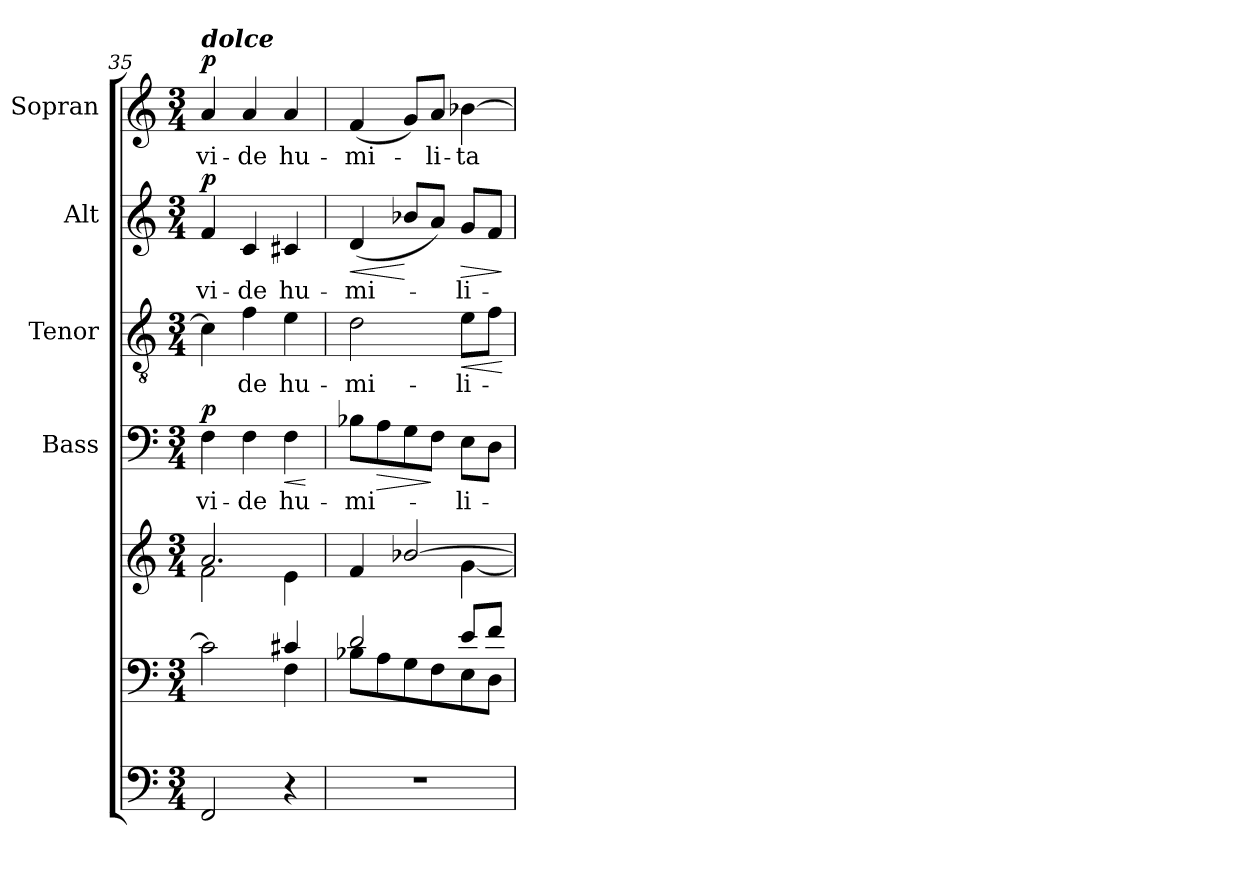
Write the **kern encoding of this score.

**kern	**kern	**kern	**kern	**text	**dynam	**kern	**text	**dynam	**kern	**text	**dynam	**kern	**text	**dynam
*part6	*part5	*part5	*part4	*part4	*part4	*part3	*part3	*part3	*part2	*part2	*part2	*part1	*part1	*part1
*staff7	*staff6	*staff5	*staff4	*staff4	*staff4	*staff3	*staff3	*staff3	*staff2	*staff2	*staff2	*staff1	*staff1	*staff1
*	*	*	*I"Bass	*	*	*I"Tenor	*	*	*I"Alt	*	*	*I"Sopran	*	*
*	*	*	*I'B.	*	*	*I'T.	*	*	*I'A.	*	*	*I'S.	*	*
*clefF4	*clefF4	*clefG2	*clefF4	*	*	*clefGv2	*	*	*clefG2	*	*	*clefG2	*	*
*k[]	*k[]	*k[]	*k[]	*	*	*k[]	*	*	*k[]	*	*	*k[]	*	*
*C:	*C:	*C:	*C:	*	*	*C:	*	*	*C:	*	*	*C:	*	*
*M3/4	*M3/4	*M3/4	*M3/4	*	*	*M3/4	*	*	*M3/4	*	*	*M3/4	*	*
=35	=35	=35	=35	=35	=35	=35	=35	=35	=35	=35	=35	=35	=35	=35
*	*^	*^	*	*	*	*	*	*	*	*	*	*	*	*
!	!	!	!	!	!	!	!	!	!	!	!	!	!	!LO:TX:a:Bi:t=dolce	!	!
!	!	!	!	!	!	!LO:LY:b	!LO:DY:a	!	!	!	!	!LO:LY:b	!LO:DY:a	!	!LO:LY:b	!LO:DY:a
2FF/	2c\]	2ryy	2.a/	2f\	4F\	vi-	p	4c\]	.	.	4f/	vi-	p	4a/	vi-	p
!	!	!	!	!	!	!LO:LY:b	!	!	!LO:LY:b	!	!	!LO:LY:b	!	!	!LO:LY:b	!
.	.	.	.	.	4F\	-de	.	4f\	-de	.	4c/	-de	.	4a/	-de	.
!	!	!	!	!	!	!LO:LY:b	!LO:HP:b	!	!LO:LY:b	!	!	!LO:LY:b	!	!	!LO:LY:b	!
4r	4c#X/	4F\	.	4e\	4F\	hu-	<	4e\	hu-	.	4c#X/	hu-	.	4a/	hu-	.
*	*v	*v	*	*	*	*	*	*	*	*	*	*	*	*	*	*
*	*	*v	*v	*	*	*	*	*	*	*	*	*	*	*	*
.	.	.	.	.	[	.	.	.	.	.	.	.	.	.
=36	=36	=36	=36	=36	=36	=36	=36	=36	=36	=36	=36	=36	=36	=36
*	*^	*^	*	*	*	*	*	*	*	*	*	*	*	*
!	!	!	!	!	!	!LO:LY:b	!	!	!LO:LY:b	!	!	!LO:LY:b	!LO:HP:b	!	!LO:LY:b	!
2.r	2d/	8B-X\L	4f/	2ryy	8B-X\L	-mi-	.	2d\	-mi-	.	(<4d/	-mi-	<	(<4f/	-mi-	.
!	!	!	!	!	!	!	!LO:HP:b	!	!	!	!	!	!	!	!	!
.	.	8A\	.	.	8A\	.	>	.	.	.	.	.	.	.	.	.
.	.	8G\	[>2b-X/	.	8G\	.	.	.	.	.	8b-X/L	.	[	8g/L)	.	.
!	!	!	!	!	!	!	!	!	!	!	!	!	!	!	!LO:LY:b	!
.	.	8F\	.	.	8F\J	.	]	.	.	.	8a/J)	.	.	8a/J	-li-	.
!	!	!	!	!	!	!LO:LY:b	!	!	!LO:LY:b	!LO:HP:b	!	!LO:LY:b	!LO:HP:b	!	!LO:LY:b	!
.	8e/L	8E\	.	[<4g\	8E\L	-li-	.	8e\L	-li-	<	8g/L	-li-	>	[4b-X\	-ta-	.
.	8f/J	8D\J	.	.	8D\J	.	.	8f\J	.	.	8f/J	.	.	.	.	.
*	*v	*v	*	*	*	*	*	*	*	*	*	*	*	*	*	*
*	*	*v	*v	*	*	*	*	*	*	*	*	*	*	*	*
.	.	.	.	.	.	.	.	[	.	.	]	.	.	.
=	=	=	=	=	=	=	=	=	=	=	=	=	=	=
*-	*-	*-	*-	*-	*-	*-	*-	*-	*-	*-	*-	*-	*-	*-
